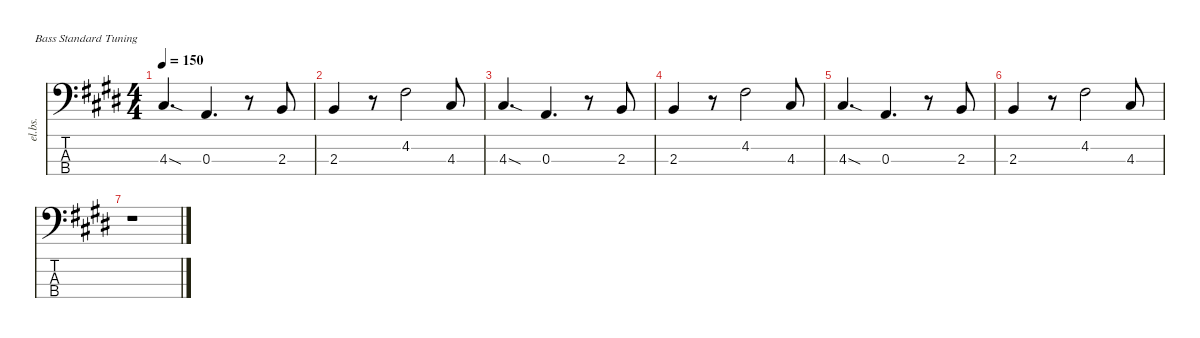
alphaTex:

\defaultSystemsLayout 4
\hideDynamics
\bracketExtendMode nobrackets
\otherSystemsTrackNameOrientation horizontal
\track ("Bass - G. \"Sting\" Summers" "el.bs.") {instrument electricbassfinger}
\staff {score tabs}
\tuning (G2 D2 A1 E1)
\ts (4 4)
\tempo 150
\clef f4
\ks c#minor
4.3{sod acc #}.4{d dy mf beam Up} 0.3{acc forcenatural}.4{d beam Up} r.8{beam Up} 2.3{acc forcenatural}.8{beam Up} |
2.3{acc forcenatural}.4{beam Up} r.8{beam Up} 4.2{acc #}.2{beam Down} 4.3{acc #}.8{beam Up} |
4.3{sod acc #}.4{d beam Up} 0.3{acc forcenatural}.4{d beam Up} r.8{beam Up} 2.3{acc forcenatural}.8{beam Up} |
2.3{acc forcenatural}.4{beam Up} r.8{beam Up} 4.2{acc #}.2{beam Down} 4.3{acc #}.8{beam Up} |
4.3{sod acc #}.4{d beam Up} 0.3{acc forcenatural}.4{d beam Up} r.8{beam Up} 2.3{acc forcenatural}.8{beam Up} |
2.3{acc forcenatural}.4{beam Up} r.8{beam Up} 4.2{acc #}.2{beam Down} 4.3{acc #}.8{beam Up} |
r.1{beam Down}
